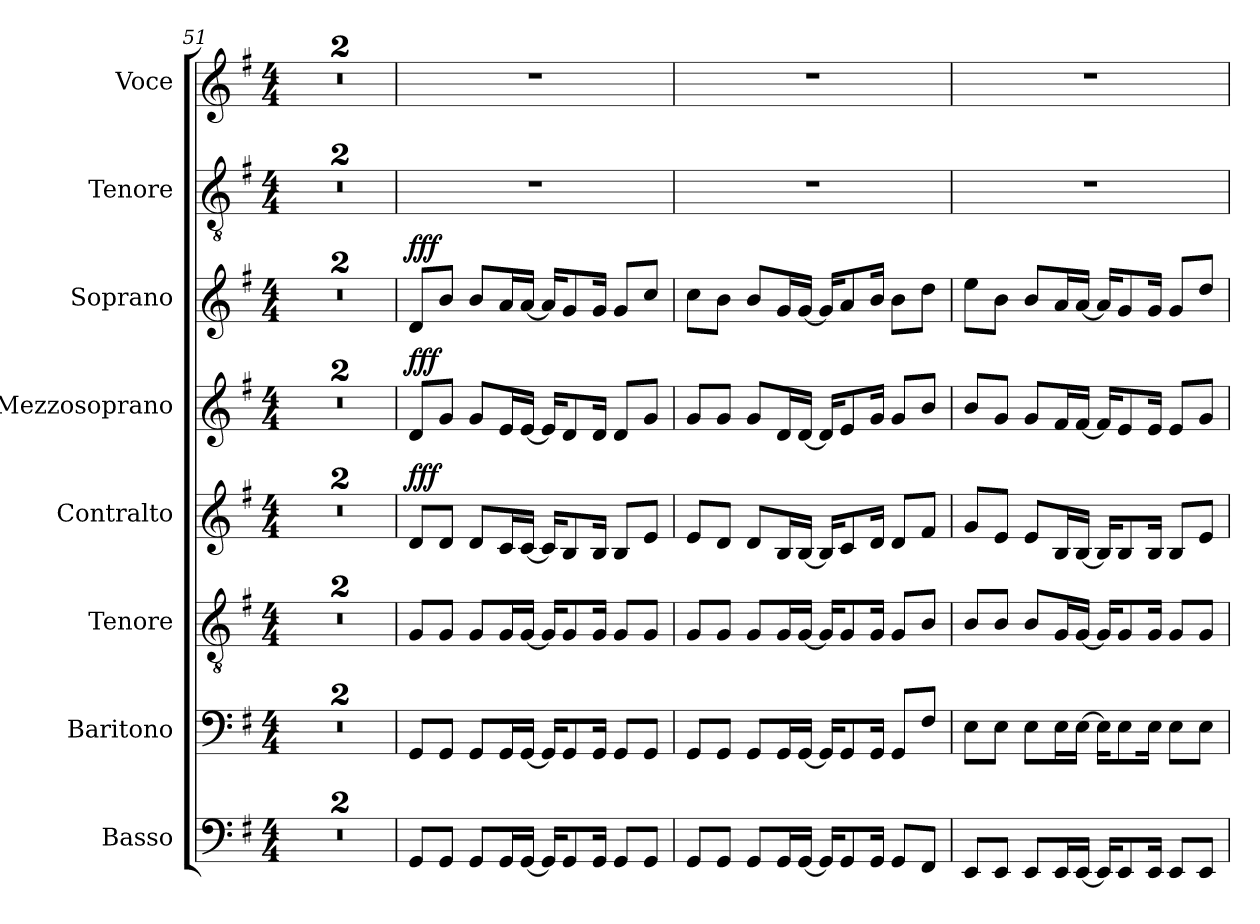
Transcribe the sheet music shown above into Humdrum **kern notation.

**kern	**kern	**kern	**kern	**dynam	**kern	**dynam	**kern	**dynam	**kern	**kern
*part8	*part7	*part6	*part5	*part5	*part4	*part4	*part3	*part3	*part2	*part1
*staff8	*staff7	*staff6	*staff5	*staff5	*staff4	*staff4	*staff3	*staff3	*staff2	*staff1
*I"Basso	*I"Baritono	*I"Tenore	*I"Contralto	*	*I"Mezzosoprano	*	*I"Soprano	*	*I"Tenore	*I"Voce
*I'B.	*I'Bar.	*I'T.	*I'A.	*	*I'M. S.	*	*I'S.	*	*I'T.	*I'Vo.
*clefF4	*clefF4	*clefGv2	*clefG2	*	*clefG2	*	*clefG2	*	*clefGv2	*clefG2
*k[f#]	*k[f#]	*k[f#]	*k[f#]	*	*k[f#]	*	*k[f#]	*	*k[f#]	*k[f#]
*M4/4	*M4/4	*M4/4	*M4/4	*	*M4/4	*	*M4/4	*	*M4/4	*M4/4
=51	=51	=51	=51	=51	=51	=51	=51	=51	=51	=51
1r	1r	1r	1r	.	1r	.	1r	.	1r	1r
=52	=52	=52	=52	=52	=52	=52	=52	=52	=52	=52
1r	1r	1r	1r	.	1r	.	1r	.	1r	1r
!!LO:PB:g=z
=53	=53	=53	=53	=53	=53	=53	=53	=53	=53	=53
!	!	!	!	!LO:DY:a	!	!LO:DY:a	!	!LO:DY:a	!	!
8GG/L	8GG/L	8G/L	8d/L	fff	8d/L	fff	8d/L	fff	1r	1r
8GG/J	8GG/J	8G/J	8d/J	.	8g/J	.	8b/J	.	.	.
8GG/L	8GG/L	8G/L	8d/L	.	8g/L	.	8b/L	.	.	.
16GG/L	16GG/L	16G/L	16c/L	.	16e/L	.	16a/L	.	.	.
[16GG/JJ	[16GG/JJ	[16G/JJ	[16c/JJ	.	[16e/JJ	.	[16a/JJ	.	.	.
16GG/KL]	16GG/KL]	16G/KL]	16c/KL]	.	16e/KL]	.	16a/KL]	.	.	.
8GG/	8GG/	8G/	8B/	.	8d/	.	8g/	.	.	.
16GG/Jk	16GG/Jk	16G/Jk	16B/Jk	.	16d/Jk	.	16g/Jk	.	.	.
8GG/L	8GG/L	8G/L	8B/L	.	8d/L	.	8g/L	.	.	.
8GG/J	8GG/J	8G/J	8e/J	.	8g/J	.	8cc/J	.	.	.
=54	=54	=54	=54	=54	=54	=54	=54	=54	=54	=54
8GG/L	8GG/L	8G/L	8e/L	.	8g/L	.	8cc\L	.	1r	1r
8GG/J	8GG/J	8G/J	8d/J	.	8g/J	.	8b\J	.	.	.
8GG/L	8GG/L	8G/L	8d/L	.	8g/L	.	8b/L	.	.	.
16GG/L	16GG/L	16G/L	16B/L	.	16d/L	.	16g/L	.	.	.
[16GG/JJ	[16GG/JJ	[16G/JJ	[16B/JJ	.	[16d/JJ	.	[16g/JJ	.	.	.
16GG/KL]	16GG/KL]	16G/KL]	16B/KL]	.	16d/KL]	.	16g/KL]	.	.	.
8GG/	8GG/	8G/	8c/	.	8e/	.	8a/	.	.	.
16GG/Jk	16GG/Jk	16G/Jk	16d/Jk	.	16g/Jk	.	16b/Jk	.	.	.
8GG/L	8GG/L	8G/L	8d/L	.	8g/L	.	8b\L	.	.	.
8FF#/J	8F#/J	8B/J	8f#/J	.	8b/J	.	8dd\J	.	.	.
=55	=55	=55	=55	=55	=55	=55	=55	=55	=55	=55
8EE/L	8E\L	8B/L	8g/L	.	8b/L	.	8ee\L	.	1r	1r
8EE/J	8E\J	8B/J	8e/J	.	8g/J	.	8b\J	.	.	.
8EE/L	8E\L	8B/L	8e/L	.	8g/L	.	8b/L	.	.	.
16EE/L	16E\L	16G/L	16B/L	.	16f#/L	.	16a/L	.	.	.
[16EE/JJ	[16E\JJ	[16G/JJ	[16B/JJ	.	[16f#/JJ	.	[16a/JJ	.	.	.
16EE/KL]	16E\KL]	16G/KL]	16B/KL]	.	16f#/KL]	.	16a/KL]	.	.	.
8EE/	8E\	8G/	8B/	.	8e/	.	8g/	.	.	.
16EE/Jk	16E\Jk	16G/Jk	16B/Jk	.	16e/Jk	.	16g/Jk	.	.	.
8EE/L	8E\L	8G/L	8B/L	.	8e/L	.	8g/L	.	.	.
8EE/J	8E\J	8G/J	8e/J	.	8g/J	.	8dd/J	.	.	.
=	=	=	=	=	=	=	=	=	=	=
*-	*-	*-	*-	*-	*-	*-	*-	*-	*-	*-
